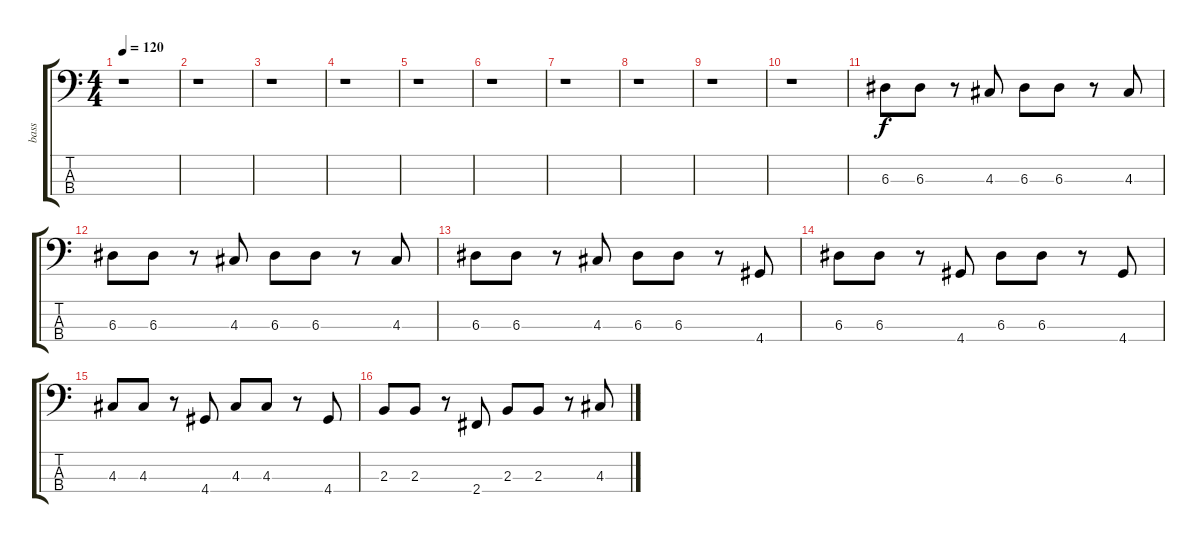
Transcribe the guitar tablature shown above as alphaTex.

\track ("bass" "bass") {instrument slapbass2}
\staff {score tabs}
\tuning (G2 D2 A1 E1) {hide}
\ts (4 4)
\tempo 120
\clef f4
\ks c
r.1{dy f} |
r.1 |
r.1 |
r.1 |
r.1 |
r.1 |
r.1 |
r.1 |
r.1 |
r.1 |
6.3.8 6.3.8 r.8 4.3.8 6.3.8 6.3.8 r.8 4.3.8 |
6.3.8 6.3.8 r.8 4.3.8 6.3.8 6.3.8 r.8 4.3.8 |
6.3.8 6.3.8 r.8 4.3.8 6.3.8 6.3.8 r.8 4.4.8 |
6.3.8 6.3.8 r.8 4.4.8 6.3.8 6.3.8 r.8 4.4.8 |
4.3.8 4.3.8 r.8 4.4.8 4.3.8 4.3.8 r.8 4.4.8 |
2.3.8 2.3.8 r.8 2.4.8 2.3.8 2.3.8 r.8 4.3.8
